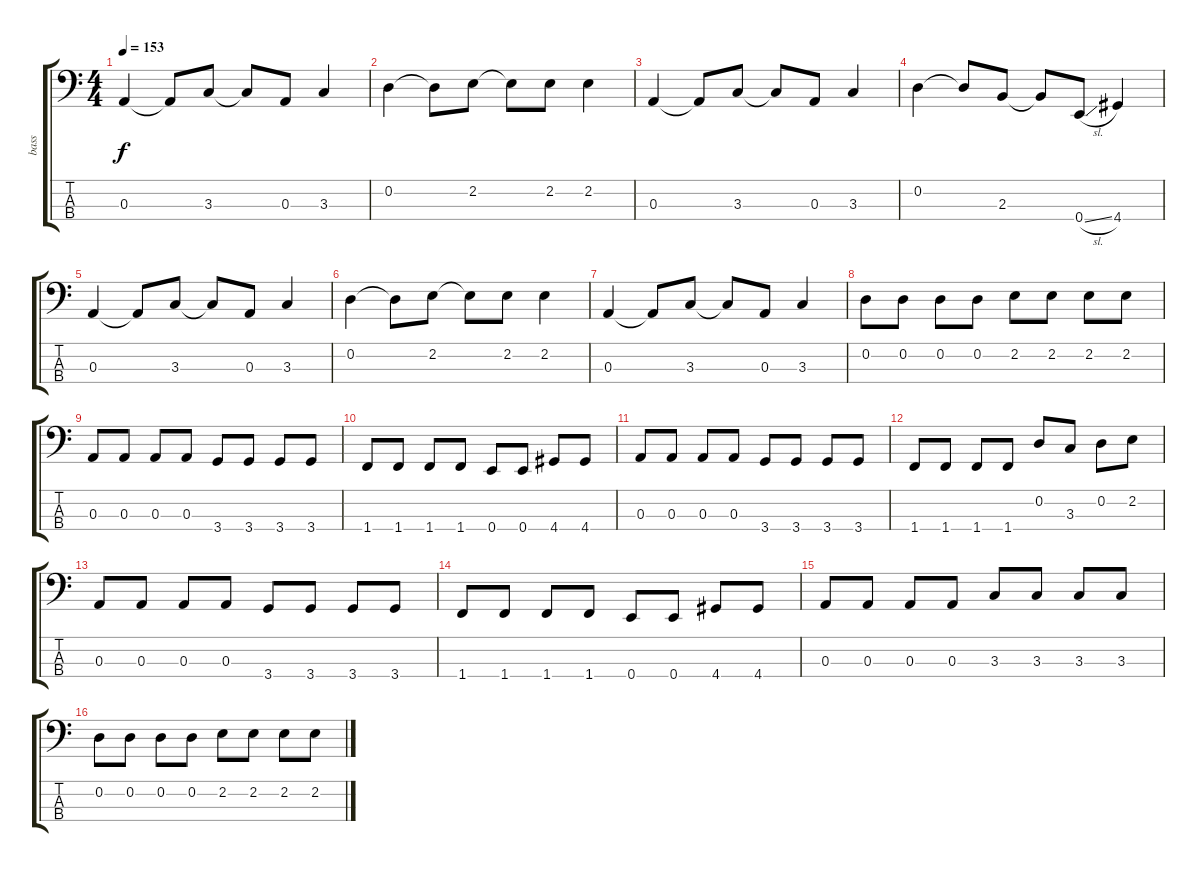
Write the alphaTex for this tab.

\track ("bass" "bass") {instrument electricbassfinger}
\staff {score tabs}
\tuning (G2 D2 A1 E1) {hide}
\ts (4 4)
\tempo 153
\clef f4
\ks c
0.3.4{dy f} 0.3{t}.8 3.3.8 3.3{t}.8 0.3.8 3.3.4 |
0.2.4 0.2{t}.8 2.2.8 2.2{t}.8 2.2.8 2.2.4 |
0.3.4 0.3{t}.8 3.3.8 3.3{t}.8 0.3.8 3.3.4 |
0.2.4 0.2{t}.8 2.3.8 2.3{t}.8 0.4{sl}.8 4.4.4 |
0.3.4 0.3{t}.8 3.3.8 3.3{t}.8 0.3.8 3.3.4 |
0.2.4 0.2{t}.8 2.2.8 2.2{t}.8 2.2.8 2.2.4 |
0.3.4 0.3{t}.8 3.3.8 3.3{t}.8 0.3.8 3.3.4 |
0.2.8 0.2.8 0.2.8 0.2.8 2.2.8 2.2.8 2.2.8 2.2.8 |
\ks aminor
0.3.8 0.3.8 0.3.8 0.3.8 3.4.8 3.4.8 3.4.8 3.4.8 |
1.4.8 1.4.8 1.4.8 1.4.8 0.4.8 0.4.8 4.4.8 4.4.8 |
0.3.8 0.3.8 0.3.8 0.3.8 3.4.8 3.4.8 3.4.8 3.4.8 |
1.4.8 1.4.8 1.4.8 1.4.8 0.2.8 3.3.8 0.2.8 2.2.8 |
0.3.8 0.3.8 0.3.8 0.3.8 3.4.8 3.4.8 3.4.8 3.4.8 |
1.4.8 1.4.8 1.4.8 1.4.8 0.4.8 0.4.8 4.4.8 4.4.8 |
0.3.8 0.3.8 0.3.8 0.3.8 3.3.8 3.3.8 3.3.8 3.3.8 |
0.2.8 0.2.8 0.2.8 0.2.8 2.2.8 2.2.8 2.2.8 2.2.8
